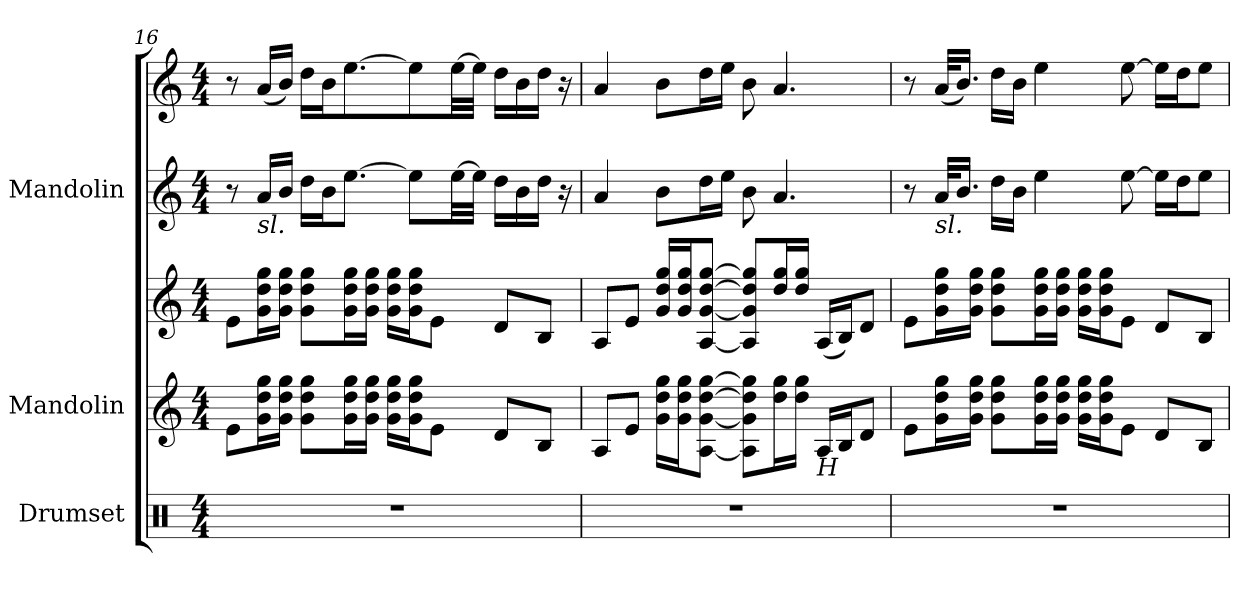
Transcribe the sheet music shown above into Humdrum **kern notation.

**kern	**kern	**kern	**kern	**kern
*part3	*part2	*part2	*part1	*part1
*staff5	*staff4	*staff3	*staff2	*staff1
*I"Drumset	*I"Mandolin	*	*I"Mandolin	*
*I'D. Set	*I'Mdn.	*	*I'Mdn.	*
!!LO:LB:g=z
*clefX	*	*clefG2	*	*clefG2
*k[]	*k[]	*k[]	*k[]	*k[]
*M4/4	*M4/4	*M4/4	*M4/4	*M4/4
=16	=16	=16	=16	=16
1r	8eL	8e\L	8r	8r
!	!	!	!LO:TX:b:i:t=sl.	!
.	16g\ 16dd\ 16gg\L	16g\ 16dd\ 16gg\L	16aLL	(<16a/LL
.	16g\ 16dd\ 16gg\JJ	16g\ 16dd\ 16gg\JJ	16bJJ	16b/JJ)
.	8g\ 8dd\ 8gg\L	8g\ 8dd\ 8gg\L	16ddLL	16dd\LL
.	.	.	16bJ	16b\J
.	16g\ 16dd\ 16gg\L	16g\ 16dd\ 16gg\L	[8.eeJ	[8.ee\
.	16g\ 16dd\ 16gg\JJ	16g\ 16dd\ 16gg\JJ	.	.
.	16g\ 16dd\ 16gg\LL	16g\ 16dd\ 16gg\LL	.	.
.	16g\ 16dd\ 16gg\J	16g\ 16dd\ 16gg\J	8eeL]	8ee\]
.	8eJ	8e\J	.	.
.	.	.	[32eeLL	[32ee\LL
.	.	.	32eeJJJ]	32ee\JJJ]
.	8dL	8d/L	16ddLL	16dd\LL
.	.	.	16b	16b\
.	8BJ	8B/J	16ddJJ	16dd\JJ
.	.	.	16r	16r
=17	=17	=17	=17	=17
1r	8AL	8A/L	4a	4a/
.	8eJ	8e/J	.	.
.	16g\ 16dd\ 16gg\LL	16g/ 16dd/ 16gg/LL	8bL	8b\L
.	16g\ 16dd\ 16gg\J	16g/ 16dd/ 16gg/J	.	.
.	[8A\ [8g\ [8dd\ [8gg\J	[8A/ [8g/ [8dd/ [8gg/J	16ddL	16dd\L
.	.	.	16eeJJ	16ee\JJ
.	8A]\ 8g]\ 8dd]\ 8gg]\L	8A/] 8g/] 8dd/] 8gg/]L	8b	8b\
.	16dd\ 16gg\L	16dd/ 16gg/L	4.a	4.a/
.	16dd\ 16gg\JJ	16dd/ 16gg/JJ	.	.
!	!LO:TX:b:i:t=H	!	!	!
.	16ALL	(<16A/LL	.	.
.	16BJ	16B/J)	.	.
.	8dJ	8d/J	.	.
=18	=18	=18	=18	=18
1r	8eL	8e\L	8r	8r
!	!	!	!LO:TX:b:i:t=sl.	!
.	16g\ 16dd\ 16gg\L	16g\ 16dd\ 16gg\L	32aKLL	(<32a/KLL
.	.	.	16.bJJ	16.b/JJ)
.	16g\ 16dd\ 16gg\JJ	16g\ 16dd\ 16gg\JJ	.	.
.	8g\ 8dd\ 8gg\L	8g\ 8dd\ 8gg\L	16ddLL	16dd\LL
.	.	.	16bJJ	16b\JJ
.	16g\ 16dd\ 16gg\L	16g\ 16dd\ 16gg\L	4ee	4ee\
.	16g\ 16dd\ 16gg\JJ	16g\ 16dd\ 16gg\JJ	.	.
.	16g\ 16dd\ 16gg\LL	16g\ 16dd\ 16gg\LL	.	.
.	16g\ 16dd\ 16gg\J	16g\ 16dd\ 16gg\J	.	.
.	8eJ	8e\J	[8ee	[8ee\
.	8dL	8d/L	16eeLL]	16ee\LL]
.	.	.	16ddJ	16dd\J
.	8BJ	8B/J	8eeJ	8ee\J
=	=	=	=	=
*-	*-	*-	*-	*-
